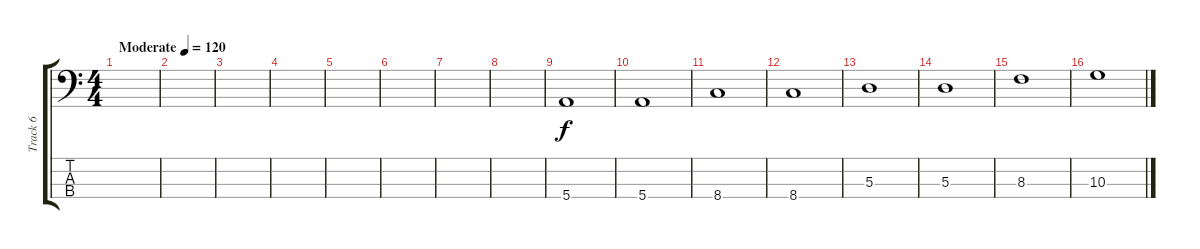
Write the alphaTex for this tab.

\track ("Track 6" "Track 6") {instrument electricbassfinger}
\staff {score tabs}
\tuning (G2 D2 A1 E1) {hide}
\ts (4 4)
\tempo (120 "Moderate")
\clef f4
\ks c
|
|
|
|
|
|
|
|
5.4.1 |
5.4.1 |
8.4.1 |
8.4.1 |
5.3.1 |
5.3.1 |
8.3.1 |
10.3.1
